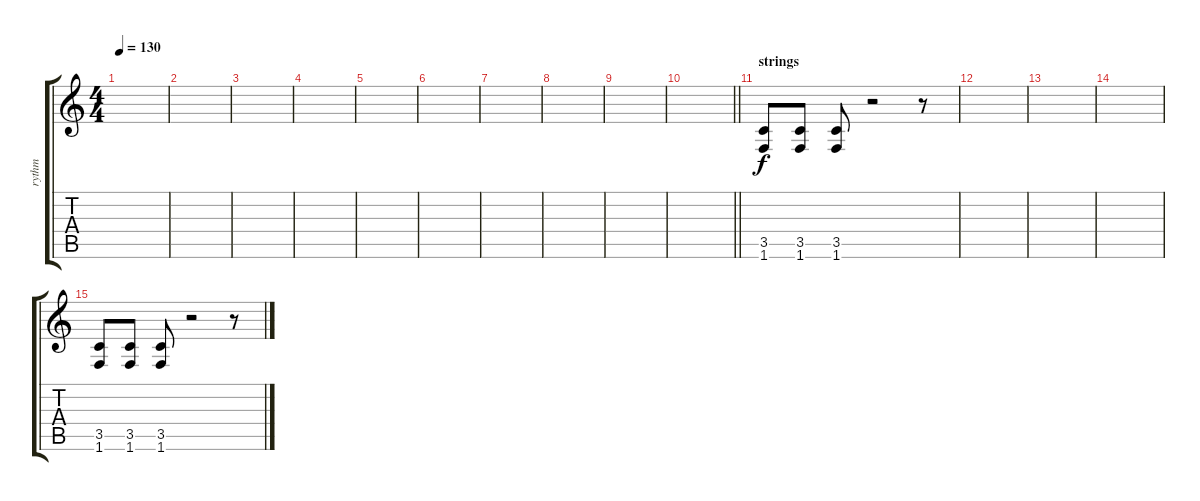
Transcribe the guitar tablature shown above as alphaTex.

\track ("rythm " "rythm ") {instrument distortionguitar}
\staff {score tabs}
\tuning (E4 B3 G3 D3 A2 E2) {hide}
\ts (4 4)
\tempo 130
\clef g2
\ks c
|
|
|
|
|
|
|
|
|
\barLineRight lightlight
|
\section ("" "strings")
(3.5 1.6).8 (3.5 1.6).8 (3.5 1.6).8 r.2 r.8 |
|
|
|
(3.5 1.6).8 (3.5 1.6).8 (3.5 1.6).8 r.2 r.8
